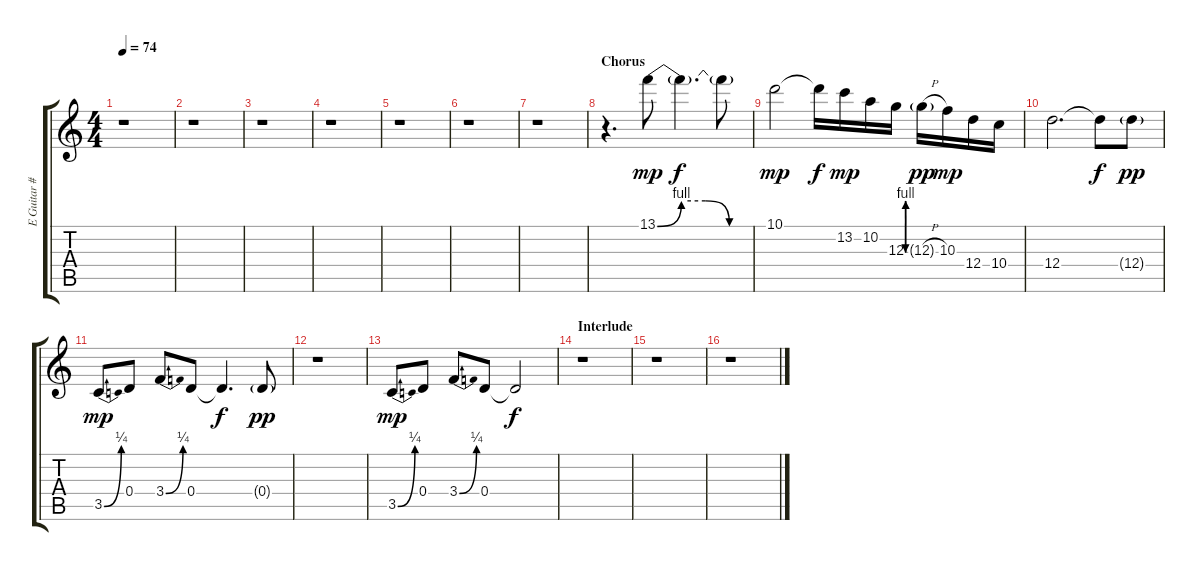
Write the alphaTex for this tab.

\track ("E Guitar #1" "E Guitar #") {instrument overdrivenguitar}
\staff {score tabs}
\tuning (E4 B3 G3 D3 A2 E2) {hide}
\ts (4 4)
\tempo 74
\clef g2
\ks c
r.1{dy f} |
r.1 |
r.1 |
r.1 |
r.1 |
r.1 |
r.1 |
\section ("" "Chorus")
r.4{d} 13.1{be (custom 0 0 15 4 30 4 45 0 60 0)}.8{dy mp} 13.1{t}.4{d dy f} 13.1{t}.8 |
10.1.2{dy mp} 10.1{t}.16{dy f} 13.2.16{dy mp} 10.2.16 12.3{be (custom 0 0 15 4 30 4 45 0 60 0)}.16 12.3{h g}.16{dy pp} 10.3.16{dy mp} 12.4.16 10.4.16 |
12.4.2{d} 12.4{t}.8{dy f} 12.4{g}.8{dy pp} |
3.5{be (bend 0 0 60 1)}.8{dy mp} 0.4.8 3.4{be (bend 0 0 60 1)}.8 0.4.8 0.4{t}.4{d dy f} 0.4{g}.8{dy pp} |
r.1 |
3.5{be (bend 0 0 60 1)}.8{dy mp} 0.4.8 3.4{be (bend 0 0 60 1)}.8 0.4.8 0.4{t}.2{dy f} |
\section ("" "Interlude")
r.1 |
r.1 |
r.1
